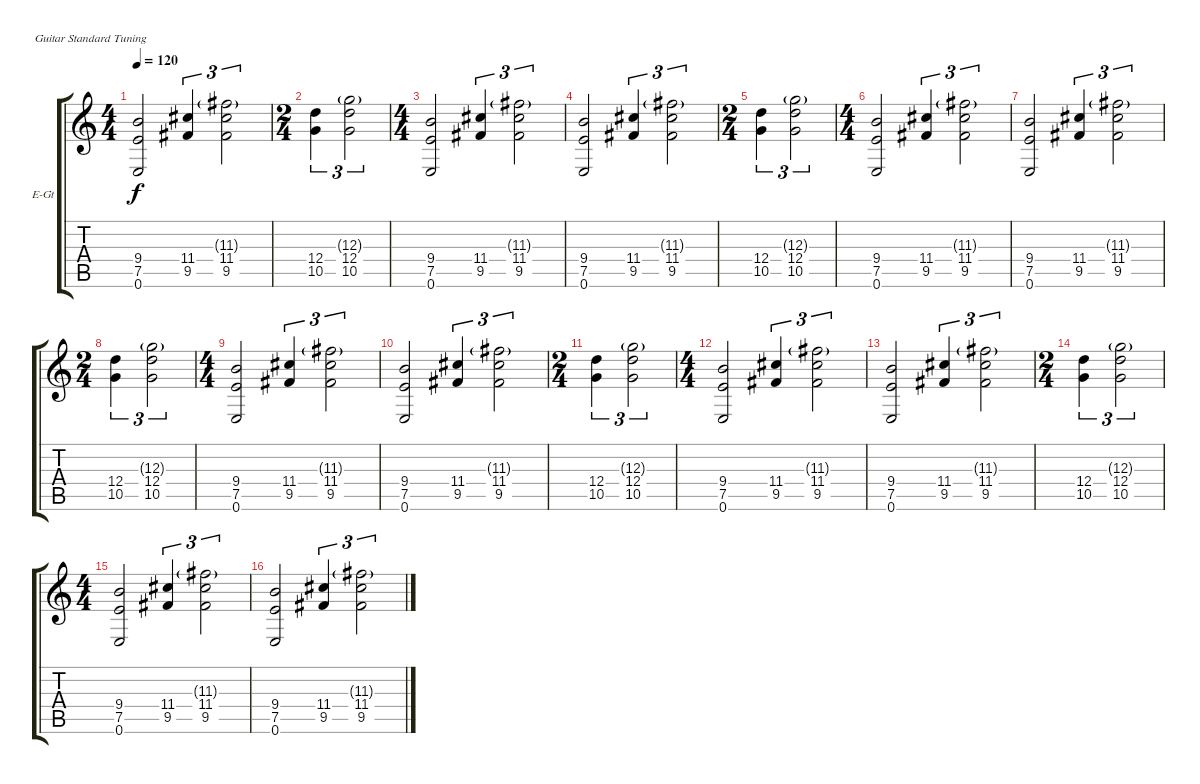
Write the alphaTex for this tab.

\defaultSystemsLayout 4
\bracketExtendMode groupsimilarinstruments
\firstSystemTrackNameOrientation horizontal
\otherSystemsTrackNameOrientation horizontal
\track ("Kirk Hammett (Dist.Gtr.1)" "E-Gt") {instrument distortionguitar}
\staff {score tabs}
\tuning (E4 B3 G3 D3 A2 E2)
\ts (4 4)
\tempo 120
\clef g2
\ks c
(0.6 7.5 9.4).2{dy f} (9.5 11.4).4{tu (3 2)} (9.5 11.4 11.3{g}).2{tu (3 2)} |
\ts (2 4)
(10.5 12.4).4{tu (3 2)} (10.5 12.4 12.3{g}).2{tu (3 2)} |
\ts (4 4)
(0.6 7.5 9.4).2 (9.5 11.4).4{tu (3 2)} (9.5 11.4 11.3{g}).2{tu (3 2)} |
(0.6 7.5 9.4).2 (9.5 11.4).4{tu (3 2)} (9.5 11.4 11.3{g}).2{tu (3 2)} |
\ts (2 4)
(10.5 12.4).4{tu (3 2)} (10.5 12.4 12.3{g}).2{tu (3 2)} |
\ts (4 4)
(0.6 7.5 9.4).2 (9.5 11.4).4{tu (3 2)} (9.5 11.4 11.3{g}).2{tu (3 2)} |
(0.6 7.5 9.4).2 (9.5 11.4).4{tu (3 2)} (9.5 11.4 11.3{g}).2{tu (3 2)} |
\ts (2 4)
(10.5 12.4).4{tu (3 2)} (10.5 12.4 12.3{g}).2{tu (3 2)} |
\ts (4 4)
(0.6 7.5 9.4).2 (9.5 11.4).4{tu (3 2)} (9.5 11.4 11.3{g}).2{tu (3 2)} |
(0.6 7.5 9.4).2 (9.5 11.4).4{tu (3 2)} (9.5 11.4 11.3{g}).2{tu (3 2)} |
\ts (2 4)
(10.5 12.4).4{tu (3 2)} (10.5 12.4 12.3{g}).2{tu (3 2)} |
\ts (4 4)
(0.6 7.5 9.4).2 (9.5 11.4).4{tu (3 2)} (9.5 11.4 11.3{g}).2{tu (3 2)} |
(0.6 7.5 9.4).2 (9.5 11.4).4{tu (3 2)} (9.5 11.4 11.3{g}).2{tu (3 2)} |
\ts (2 4)
(10.5 12.4).4{tu (3 2)} (10.5 12.4 12.3{g}).2{tu (3 2)} |
\ts (4 4)
(0.6 7.5 9.4).2 (9.5 11.4).4{tu (3 2)} (9.5 11.4 11.3{g}).2{tu (3 2)} |
(0.6 7.5 9.4).2 (9.5 11.4).4{tu (3 2)} (9.5 11.4 11.3{g}).2{tu (3 2)}
